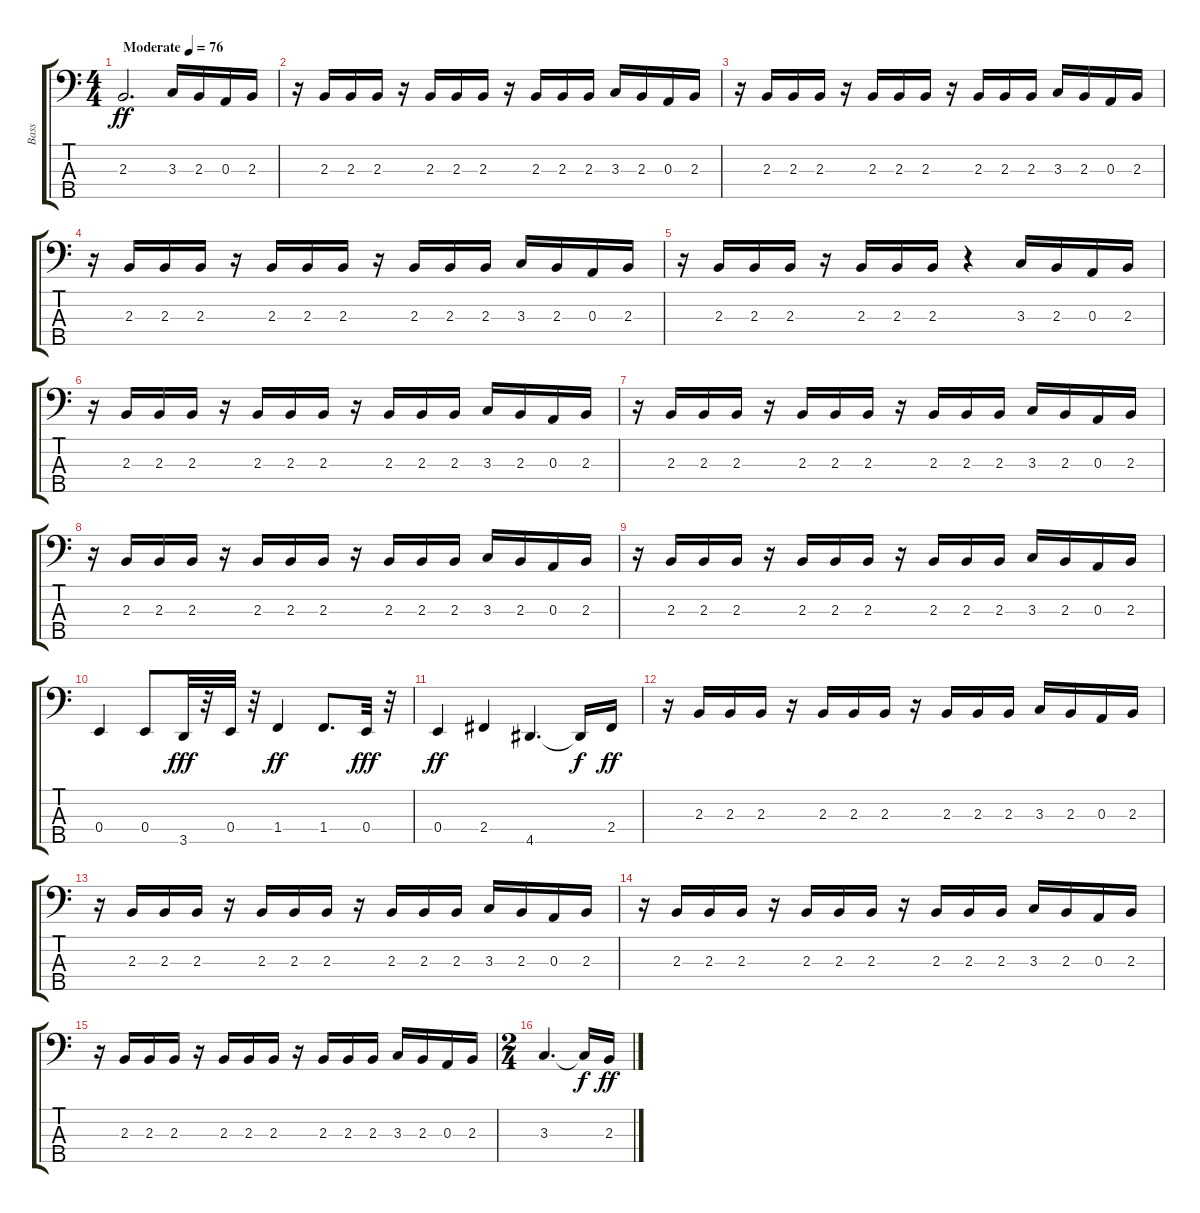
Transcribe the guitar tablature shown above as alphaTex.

\track ("Bass" "Bass") {instrument electricbassfinger}
\staff {score tabs}
\tuning (G2 D2 A1 E1 B0) {hide}
\ts (4 4)
\tempo (76 "Moderate")
\clef f4
\ks c
2.3.2{d dy ff instrument electricbassfinger} 3.3.16{volume 16 instrument electricbassfinger} 2.3.16 0.3.16 2.3.16 |
r.16 2.3.16 2.3.16 2.3.16 r.16 2.3.16 2.3.16 2.3.16 r.16 2.3.16 2.3.16 2.3.16 3.3.16 2.3.16 0.3.16 2.3.16 |
r.16 2.3.16 2.3.16 2.3.16 r.16 2.3.16 2.3.16 2.3.16 r.16 2.3.16 2.3.16 2.3.16 3.3.16 2.3.16 0.3.16 2.3.16 |
r.16 2.3.16 2.3.16 2.3.16 r.16 2.3.16 2.3.16 2.3.16 r.16 2.3.16 2.3.16 2.3.16 3.3.16 2.3.16 0.3.16 2.3.16 |
r.16 2.3.16 2.3.16 2.3.16 r.16 2.3.16 2.3.16 2.3.16 r.4 3.3.16 2.3.16 0.3.16 2.3.16 |
r.16 2.3.16 2.3.16 2.3.16 r.16 2.3.16 2.3.16 2.3.16 r.16 2.3.16 2.3.16 2.3.16 3.3.16 2.3.16 0.3.16 2.3.16 |
r.16 2.3.16 2.3.16 2.3.16 r.16 2.3.16 2.3.16 2.3.16 r.16 2.3.16 2.3.16 2.3.16 3.3.16 2.3.16 0.3.16 2.3.16 |
r.16 2.3.16 2.3.16 2.3.16 r.16 2.3.16 2.3.16 2.3.16 r.16 2.3.16 2.3.16 2.3.16 3.3.16 2.3.16 0.3.16 2.3.16 |
r.16 2.3.16 2.3.16 2.3.16 r.16 2.3.16 2.3.16 2.3.16 r.16 2.3.16 2.3.16 2.3.16 3.3.16 2.3.16 0.3.16 2.3.16 |
0.4.4 0.4.8 3.5.32{dy fff} r.32 0.4.32 r.32 1.4.4{dy ff} 1.4.8{d} 0.4.32{dy fff} r.32 |
0.4.4{dy ff} 2.4.4 4.5.4{d} 4.5{t}.16{dy f} 2.4.16{dy ff} |
r.16 2.3.16 2.3.16 2.3.16 r.16 2.3.16 2.3.16 2.3.16 r.16 2.3.16 2.3.16 2.3.16 3.3.16 2.3.16 0.3.16 2.3.16 |
r.16 2.3.16 2.3.16 2.3.16 r.16 2.3.16 2.3.16 2.3.16 r.16 2.3.16 2.3.16 2.3.16 3.3.16 2.3.16 0.3.16 2.3.16 |
r.16 2.3.16 2.3.16 2.3.16 r.16 2.3.16 2.3.16 2.3.16 r.16 2.3.16 2.3.16 2.3.16 3.3.16 2.3.16 0.3.16 2.3.16 |
r.16 2.3.16 2.3.16 2.3.16 r.16 2.3.16 2.3.16 2.3.16 r.16 2.3.16 2.3.16 2.3.16 3.3.16 2.3.16 0.3.16 2.3.16 |
\ts (2 4)
3.3.4{d} 3.3{t}.16{dy f} 2.3.16{dy ff}
